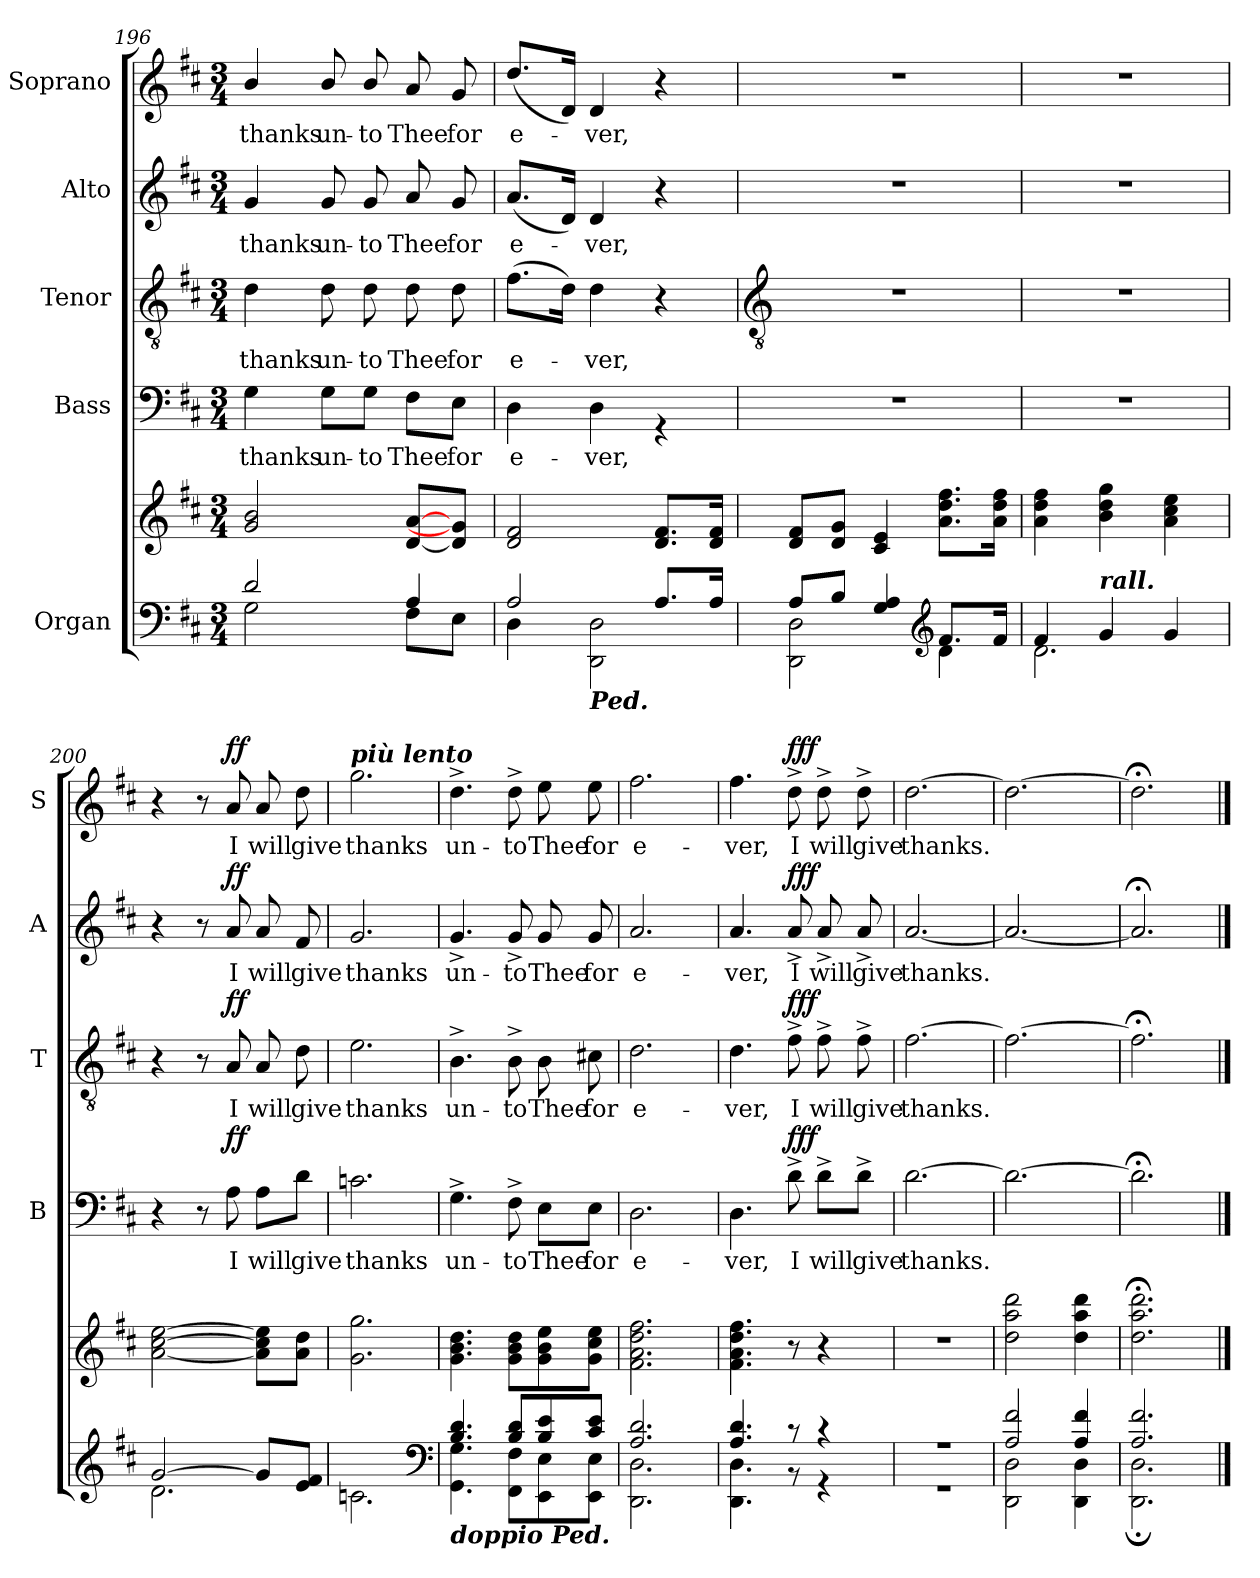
**kern	**kern	**kern	**text	**dynam	**kern	**text	**dynam	**kern	**text	**dynam	**kern	**text	**dynam
*part5	*part5	*part4	*part4	*part4	*part3	*part3	*part3	*part2	*part2	*part2	*part1	*part1	*part1
*staff6	*staff5	*staff4	*staff4	*staff4	*staff3	*staff3	*staff3	*staff2	*staff2	*staff2	*staff1	*staff1	*staff1
*I"Organ	*	*I"Bass	*	*	*I"Tenor	*	*	*I"Alto	*	*	*I"Soprano	*	*
*	*	*I'B	*	*	*I'T	*	*	*I'A	*	*	*I'S	*	*
*clefF4	*clefG2	*clefF4	*	*	*clefGv2	*	*	*clefG2	*	*	*clefG2	*	*
*k[f#c#]	*k[f#c#]	*k[f#c#]	*	*	*k[f#c#]	*	*	*k[f#c#]	*	*	*k[f#c#]	*	*
*D:	*D:	*D:	*	*	*D:	*	*	*D:	*	*	*D:	*	*
*M3/4	*M3/4	*M3/4	*	*	*M3/4	*	*	*M3/4	*	*	*M3/4	*	*
=196	=196	=196	=196	=196	=196	=196	=196	=196	=196	=196	=196	=196	=196
*^	*^	*^	*	*	*	*	*	*	*	*	*	*	*
*	*^	*	*	*	*	*	*	*	*	*	*	*	*	*	*	*
!	!	!	!	!	!	!	!LO:LY:b	!	!	!LO:LY:b	!	!	!LO:LY:b	!	!	!LO:LY:b	!
2d/	2ryy	2G\	2g 2b	2ryy	2ryy	4G\	thanks	.	4d\	thanks	.	4g/	thanks	.	4b/	thanks	.
!	!	!	!	!	!	!	!LO:LY:b	!	!	!LO:LY:b	!	!	!LO:LY:b	!	!	!LO:LY:b	!
.	.	.	.	.	.	8G\L	un-	.	8d\	un-	.	8g/	un-	.	8b/	un-	.
!	!	!	!	!	!	!	!LO:LY:b	!	!	!LO:LY:b	!	!	!LO:LY:b	!	!	!LO:LY:b	!
.	.	.	.	.	.	8G\J	-to	.	8d\	-to	.	8g/	-to	.	8b/	-to	.
!	!	!	!	!	!	!	!LO:LY:b	!	!	!LO:LY:b	!	!	!LO:LY:b	!	!	!LO:LY:b	!
4A/	8ryy	8F#\L	[8d [8aL	8ryy	8ryy	8F#\L	Thee	.	8d	Thee	.	8a	Thee	.	8a	Thee	.
!	!	!	!	!	!	!	!LO:LY:b	!	!	!LO:LY:b	!	!	!LO:LY:b	!	!	!LO:LY:b	!
.	8ryy	8E\J	8d] 8g]J	8ryy	8ryy	8E\J	for	.	8d	for	.	8g	for	.	8g	for	.
=197	=197	=197	=197	=197	=197	=197	=197	=197	=197	=197	=197	=197	=197	=197	=197	=197	=197
!	!	!	!	!	!	!	!LO:LY:b	!	!	!LO:LY:b	!	!	!LO:LY:b	!	!	!LO:LY:b	!
2A/	2.ryy	4D\	2d 2f#	2.ryy	2.ryy	4D	e-	.	(>8.f#L	e-	.	(8.aL	e-	.	(8.ddL	e-	.
.	.	.	.	.	.	.	.	.	16dJ)	.	.	16dJ)	.	.	16dJ)	.	.
!	!	!LO:TX:b:Bi:t=Ped.	!	!	!	!	!	!	!	!	!	!	!	!	!	!	!
!	!	!	!	!	!	!	!LO:LY:b	!	!	!LO:LY:b	!	!	!LO:LY:b	!	!	!LO:LY:b	!
.	.	2DD\ 2D\	.	.	.	4D	-ver,	.	4d	ver,	.	4d	ver,	.	4d	ver,	.
8.A/L	.	.	8.d 8.f#L	.	.	4r	.	.	4r	.	.	4r	.	.	4r	.	.
16A/J	.	.	16d 16f#J	.	.	.	.	.	.	.	.	.	.	.	.	.	.
*v	*v	*v	*	*	*v	*v	*	*	*	*	*	*	*	*	*	*	*
*	*v	*v	*	*	*	*	*	*	*	*	*	*	*	*
!!LO:LB:g=z
=198	=198	=198	=198	=198	=198	=198	=198	=198	=198	=198	=198	=198	=198
*	*	*	*	*	*clefGv2	*	*	*	*	*	*	*	*
*^	*	*	*	*	*	*	*	*	*	*	*	*	*
!	!	!	!LO:N:vis=1	!	!	!LO:N:vis=1	!	!	!LO:N:vis=1	!	!	!LO:N:vis=1	!	!
8A/L	2DD\ 2D\	8d 8f#L	2.r	.	.	2.r	.	.	2.r	.	.	2.r	.	.
8B/J	.	8d 8gJ	.	.	.	.	.	.	.	.	.	.	.	.
4G/ 4A/	.	4c# 4e	.	.	.	.	.	.	.	.	.	.	.	.
*clefG2	*	*	*	*	*	*	*	*	*	*	*	*	*	*
8.f#/L	4d\	8.a 8.dd 8.ff#L	.	.	.	.	.	.	.	.	.	.	.	.
16f#/J	.	16a 16dd 16ff#J	.	.	.	.	.	.	.	.	.	.	.	.
=199	=199	=199	=199	=199	=199	=199	=199	=199	=199	=199	=199	=199	=199	=199
!	!	!	!LO:N:vis=1	!	!	!LO:N:vis=1	!	!	!LO:N:vis=1	!	!	!LO:N:vis=1	!	!
4f#/	2.d\	4a 4dd 4ff#	2.r	.	.	2.r	.	.	2.r	.	.	2.r	.	.
!LO:TX:a:Bi:t=rall.	!	!	!	!	!	!	!	!	!	!	!	!	!	!
4g/	.	4b 4dd 4gg	.	.	.	.	.	.	.	.	.	.	.	.
4g/	.	4a 4cc# 4ee	.	.	.	.	.	.	.	.	.	.	.	.
=200	=200	=200	=200	=200	=200	=200	=200	=200	=200	=200	=200	=200	=200	=200
[2g/	2.d\	[2a [2cc# [2ee	4r	.	.	4r	.	.	4r	.	.	4r	.	.
.	.	.	8r	.	.	8r	.	.	8r	.	.	8r	.	.
!	!	!	!	!LO:LY:b	!LO:DY:b	!	!LO:LY:b	!LO:DY:b	!	!LO:LY:b	!LO:DY:b	!	!LO:LY:b	!LO:DY:b
.	.	.	8A	I	ff	8A	I	ff	8a	I	ff	8a	I	ff
!	!	!	!	!LO:LY:b	!	!	!LO:LY:b	!	!	!LO:LY:b	!	!	!LO:LY:b	!
8g/L]	.	8a] 8cc#] 8ee]L	8A\L	will	.	8A	will	.	8a	will	.	8a	will	.
!	!	!	!	!LO:LY:b	!	!	!LO:LY:b	!	!	!LO:LY:b	!	!	!LO:LY:b	!
8e/ 8f#/J	.	8a 8ddJ	8d\J	give	.	8d	give	.	8f#	give	.	8dd	give	.
=201	=201	=201	=201	=201	=201	=201	=201	=201	=201	=201	=201	=201	=201	=201
!	!	!	!	!	!	!	!	!	!	!	!	!LO:TX:a:Bi:t=più lento	!	!
!	!	!	!	!LO:LY:b	!	!	!LO:LY:b	!	!	!LO:LY:b	!	!	!LO:LY:b	!
2.ryy	2.cn\	2.g 2.gg	2.cn	thanks	.	2.e	thanks	.	2.g	thanks	.	2.gg	thanks	.
*clefF4	*	*	*	*	*	*	*	*	*	*	*	*	*	*
=202	=202	=202	=202	=202	=202	=202	=202	=202	=202	=202	=202	=202	=202	=202
!LO:TX:b:Bi:t=doppio Ped.	!	!	!	!	!	!	!	!	!	!	!	!	!	!
!	!	!	!	!LO:LY:b	!	!	!LO:LY:b	!	!	!LO:LY:b	!	!	!LO:LY:b	!
4.B/ 4.d/	4.GG\ 4.G\	4.g 4.b 4.dd	4.G^	un-	.	4.B^	un-	.	4.g^	un-	.	4.dd^	un-	.
!	!	!	!	!LO:LY:b	!	!	!LO:LY:b	!	!	!LO:LY:b	!	!	!LO:LY:b	!
8B/ 8d/L	8FF#\ 8F#\L	8g 8b 8ddL	8F#^	-to	.	8B^	-to	.	8g^	-to	.	8dd^	-to	.
!	!	!	!	!LO:LY:b	!	!	!LO:LY:b	!	!	!LO:LY:b	!	!	!LO:LY:b	!
8B/ 8e/	8EE\ 8E\	8g 8b 8ee	8E\L	Thee	.	8B	Thee	.	8g	Thee	.	8ee	Thee	.
!	!	!	!	!LO:LY:b	!	!	!LO:LY:b	!	!	!LO:LY:b	!	!	!LO:LY:b	!
8c#/ 8e/J	8EE\ 8E\J	8g 8cc# 8eeJ	8E\J	for	.	8c#X	for	.	8g	for	.	8ee	for	.
=203	=203	=203	=203	=203	=203	=203	=203	=203	=203	=203	=203	=203	=203	=203
!	!	!	!	!LO:LY:b	!	!	!LO:LY:b	!	!	!LO:LY:b	!	!	!LO:LY:b	!
2.A/ 2.d/	2.DD\ 2.D\	2.f# 2.a 2.dd 2.ff#	2.D	e-	.	2.d	e-	.	2.a	e-	.	2.ff#	e-	.
=204	=204	=204	=204	=204	=204	=204	=204	=204	=204	=204	=204	=204	=204	=204
!	!	!	!	!LO:LY:b	!	!	!LO:LY:b	!	!	!LO:LY:b	!	!	!LO:LY:b	!
4.A/ 4.d/	4.DD\ 4.D\	4.f# 4.a 4.dd 4.ff#	4.D	-ver,	.	4.d	-ver,	.	4.a	-ver,	.	4.ff#	-ver,	.
!	!	!	!	!LO:LY:b	!LO:DY:b	!	!LO:LY:b	!LO:DY:b	!	!LO:LY:b	!LO:DY:b	!	!LO:LY:b	!LO:DY:b
8r	8r	8r	8d^	I	fff	8f#^	I	fff	8a^	I	fff	8dd^	I	fff
!	!	!	!	!LO:LY:b	!	!	!LO:LY:b	!	!	!LO:LY:b	!	!	!LO:LY:b	!
4r	4r	4r	8d^\L	will	.	8f#^	will	.	8a^	will	.	8dd^	will	.
!	!	!	!	!LO:LY:b	!	!	!LO:LY:b	!	!	!LO:LY:b	!	!	!LO:LY:b	!
.	.	.	8d^\J	give	.	8f#^	give	.	8a^	give	.	8dd^	give	.
=205	=205	=205	=205	=205	=205	=205	=205	=205	=205	=205	=205	=205	=205	=205
!LO:N:vis=1	!LO:N:vis=1	!LO:N:vis=1	!	!LO:LY:b	!	!	!LO:LY:b	!	!	!LO:LY:b	!	!	!LO:LY:b	!
2.r	2.r	2.r	[2.d	thanks.	.	[2.f#	thanks.	.	[2.a	thanks.	.	[2.dd	thanks.	.
=206	=206	=206	=206	=206	=206	=206	=206	=206	=206	=206	=206	=206	=206	=206
2A/ 2f#/	2DD\ 2D\	2dd 2aa 2ddd	2.d_	.	.	2.f#_	.	.	2.a_	.	.	2.dd_	.	.
4A/ 4f#/	4DD\ 4D\	4dd 4aa 4ddd	.	.	.	.	.	.	.	.	.	.	.	.
=207	=207	=207	=207	=207	=207	=207	=207	=207	=207	=207	=207	=207	=207	=207
2.A/ 2.f#/	2.DD\; 2.D\;	2.dd;< 2.aa;< 2.ddd;<	2.d;<]	.	.	2.f#;<]	.	.	2.a;<]	.	.	2.dd;<]	.	.
*v	*v	*	*	*	*	*	*	*	*	*	*	*	*	*
==	==	==	==	==	==	==	==	==	==	==	==	==	==
*-	*-	*-	*-	*-	*-	*-	*-	*-	*-	*-	*-	*-	*-
